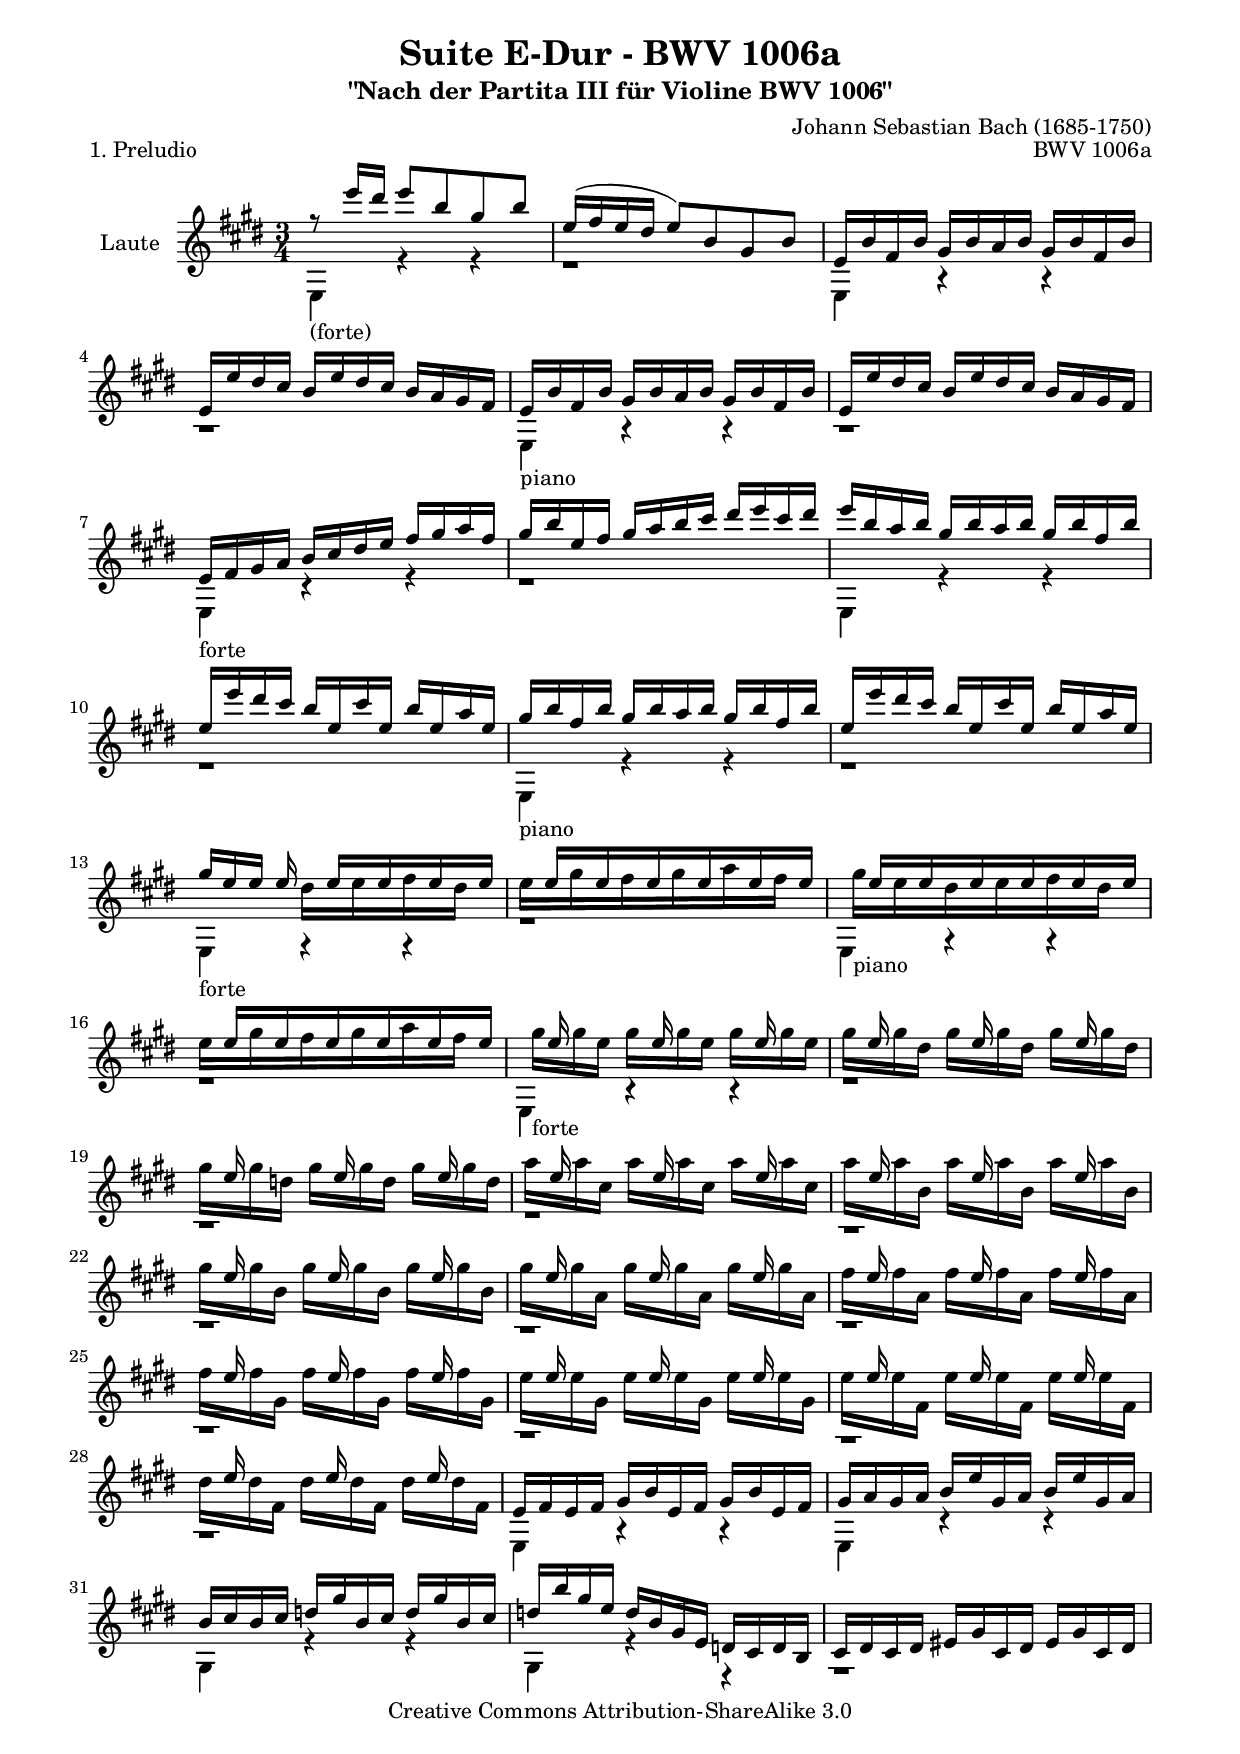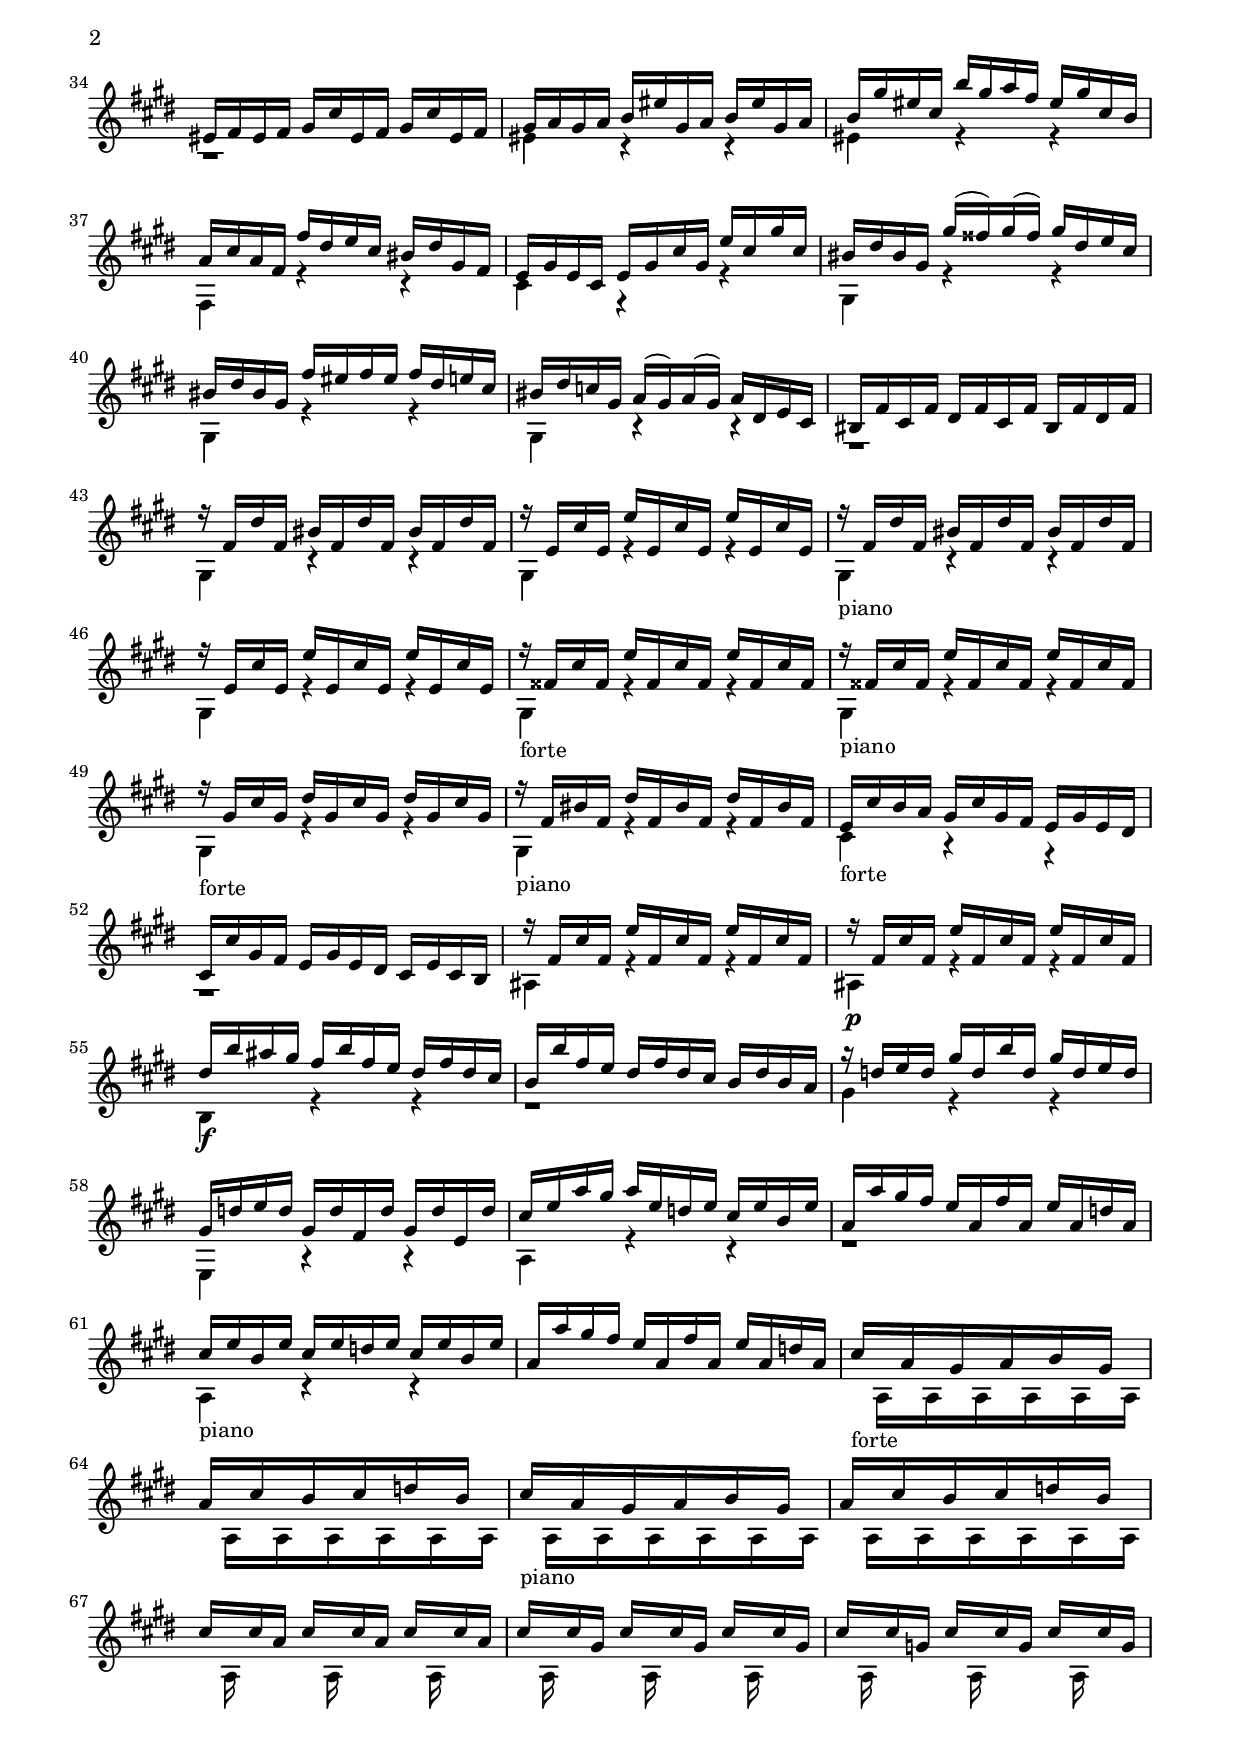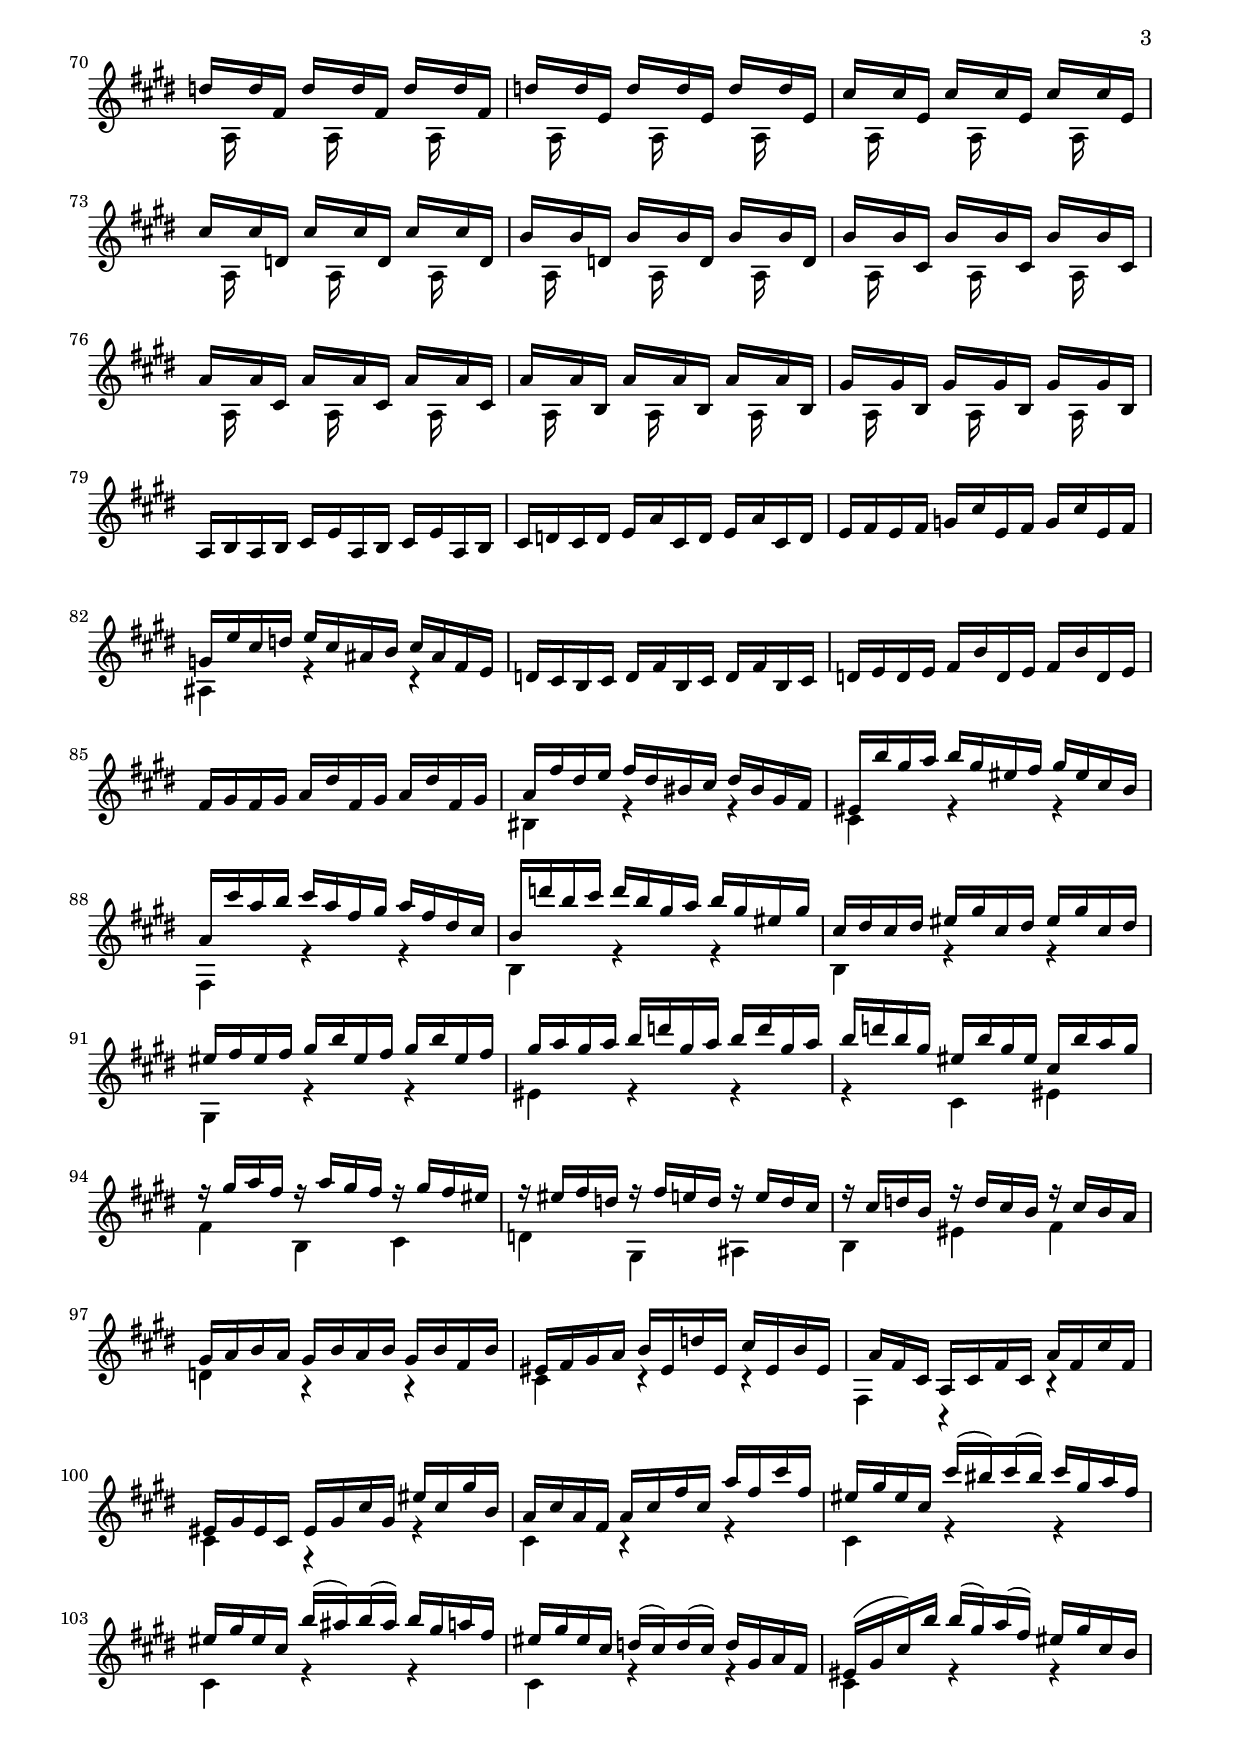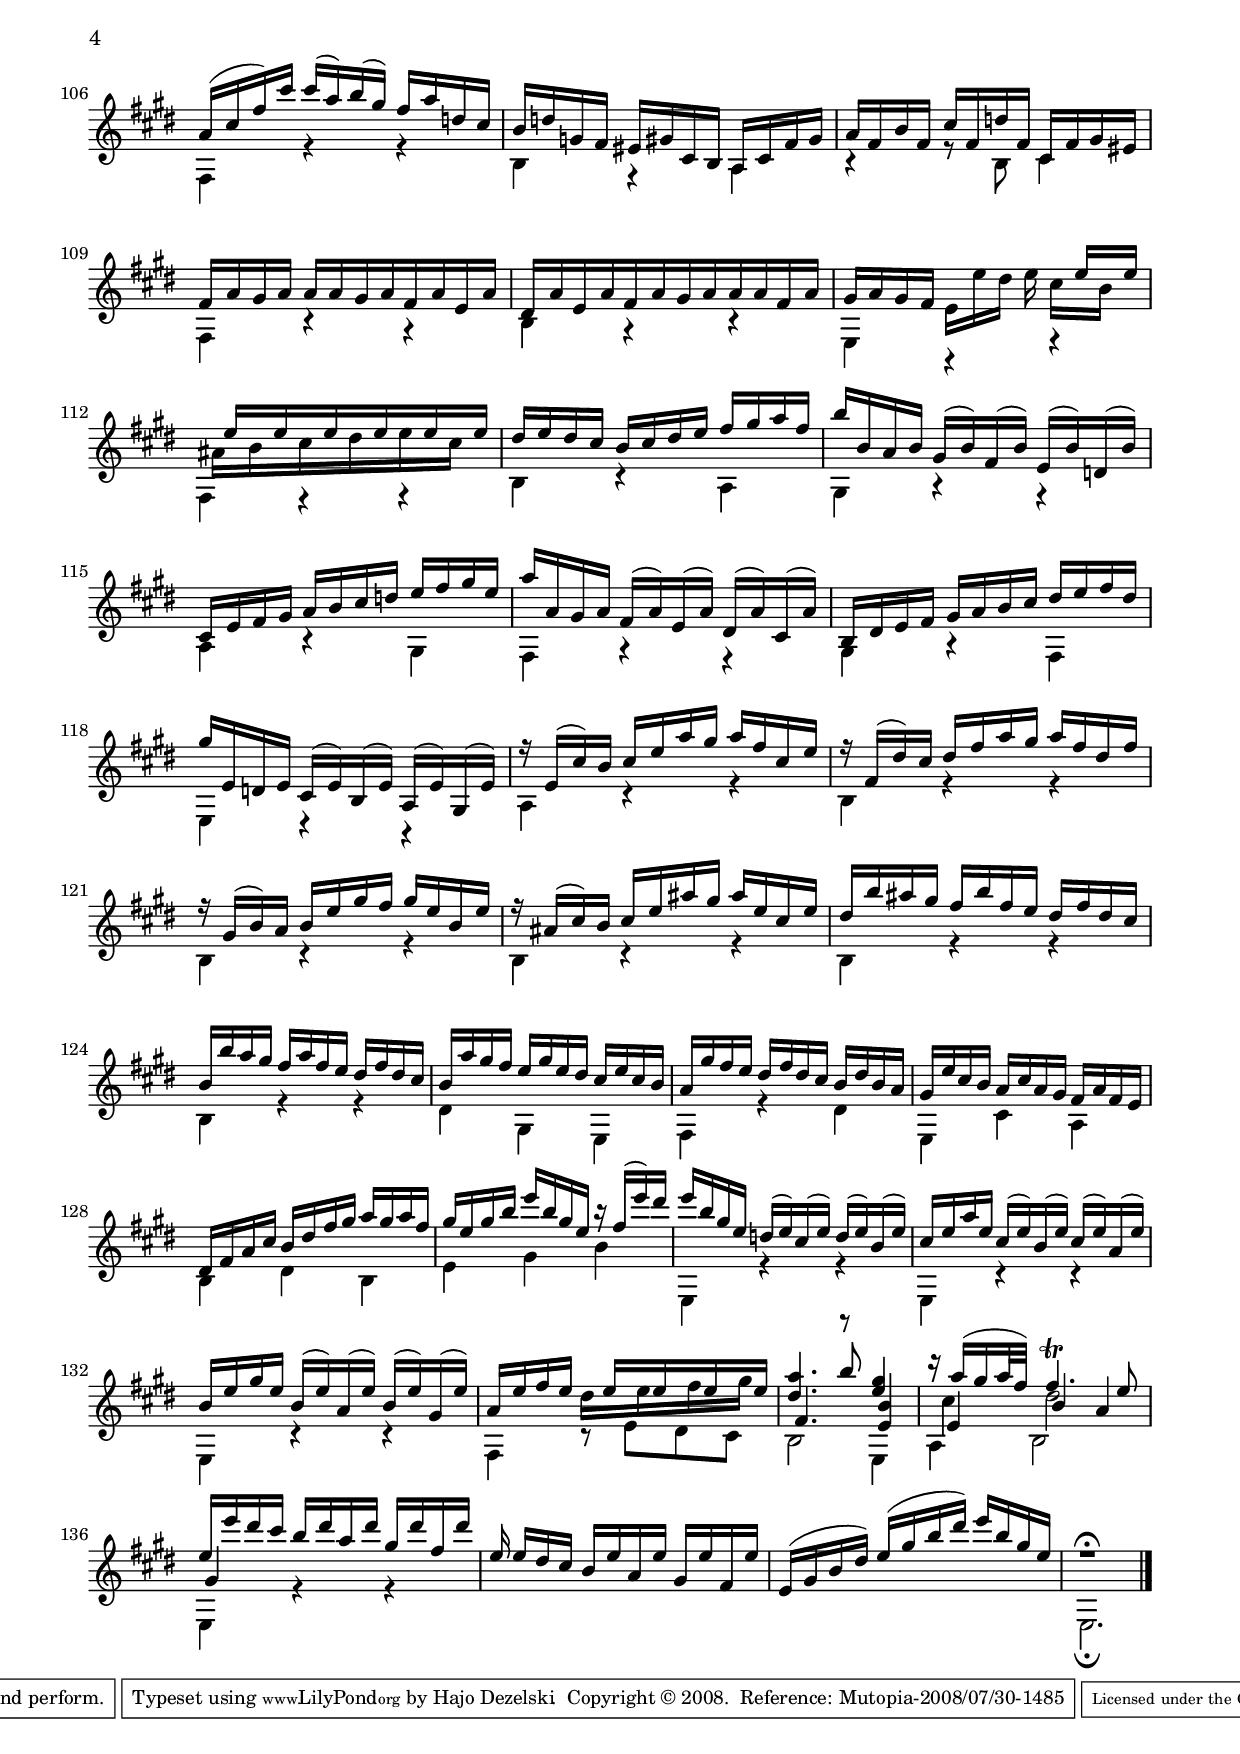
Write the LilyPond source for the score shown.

\version "2.11.48"

\paper {
    page-top-space = #0.0
    %indent = 0.0
    line-width = 18.0\cm
    ragged-bottom = ##f
    ragged-last-bottom = ##f
}

% #(set-default-paper-size "a4")

#(set-global-staff-size 19)

\header {
        title = "Suite E-Dur - BWV 1006a"
        subtitle = "\"Nach der Partita III für Violine BWV 1006\""
        piece = "1. Preludio"
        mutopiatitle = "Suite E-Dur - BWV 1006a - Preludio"
        composer = "Johann Sebastian Bach (1685-1750)"
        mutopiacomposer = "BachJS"
        opus = "BWV 1006a"
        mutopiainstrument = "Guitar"
		arrangement = "Hajo Dezelski"
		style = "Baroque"
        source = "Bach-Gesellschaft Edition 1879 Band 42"
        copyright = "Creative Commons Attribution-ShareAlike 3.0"
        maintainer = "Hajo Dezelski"
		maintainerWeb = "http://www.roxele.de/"
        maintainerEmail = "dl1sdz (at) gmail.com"
	
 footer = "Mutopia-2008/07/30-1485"
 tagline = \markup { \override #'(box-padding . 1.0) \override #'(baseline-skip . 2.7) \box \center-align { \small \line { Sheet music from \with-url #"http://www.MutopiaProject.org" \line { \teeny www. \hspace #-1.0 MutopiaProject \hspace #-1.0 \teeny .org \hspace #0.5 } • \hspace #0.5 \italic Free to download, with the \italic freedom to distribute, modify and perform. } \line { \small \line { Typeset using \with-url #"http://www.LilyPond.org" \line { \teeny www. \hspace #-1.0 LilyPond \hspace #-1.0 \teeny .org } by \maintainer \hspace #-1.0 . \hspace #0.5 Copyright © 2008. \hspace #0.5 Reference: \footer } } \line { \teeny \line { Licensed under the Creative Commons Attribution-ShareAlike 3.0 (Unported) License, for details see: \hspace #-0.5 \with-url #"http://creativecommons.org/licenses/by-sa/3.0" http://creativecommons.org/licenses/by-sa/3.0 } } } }
}

melodyOne = \relative e'' {
    r8_\markup { (forte) } e'16  [ dis ] e8 [ b gis b ] | % 1
    e,16 [ (fis e dis ] e8) [ b gis b ] | % 2
    s1*3/4 | % 3
    e,16 [ e' dis cis ] b [ e dis cis ] s4 | % 4
	s1*3/4_\markup { piano }  | % 5
	e,16 [ e' dis cis ] b [ e dis cis ] s4  | % 6
    s4_\markup { forte } b16 [ cis dis e ] fis [ gis a fis ] | % 7
    gis16 [ b e, fis ] gis [ a b cis ] dis [ e cis dis ] | % 8
    e16 [ b a b ] gis [ b a b ] gis [ b fis b ] | % 9
    e,16 [ e' dis cis ] b16 [ e, cis' e, ] b' [ e, a e]  | % 10
	gis16_\markup { piano } [ b fis b ] gis [ b a b ] gis [ b fis b]  | % 11
	e,16 [ e' dis cis ] b16 [ e, cis' e, ] b' [ e, a e]  | % 12
    gis16_\markup { forte }  [ e e ] e16 s16 e16 [ s16 e16  s16 e16 s16 e16 ] | % 13
    s16 e16 [ s16 e16 s16 e16 s16 e16 s16 e16 s16 e16 ] | % 14
    s16 e16 [ s16 e16 s16 e16 s16 e16 s16 e16 s16 e16 ] | % 15
    s16 e16 [ s16 e16 s16 e16 s16 e16 s16 e16 s16 e16 ] | % 16
	s16 e16 s8. e16 s8. e16 s8 | % 17
    s16 e16 s8. e16 s8. e16 s8 | % 18
    s16 e16 s8. e16 s8. e16 s8 | % 19
    s16 e16 s8. e16 s8. e16 s8 | % 20
    s16 e16 s8. e16 s8. e16 s8 | % 21
    s16 e16 s8. e16 s8. e16 s8 | % 22
    s16 e16 s8. e16 s8. e16 s8 | % 23
    s16 e16 s8. e16 s8. e16 s8 | % 24
    s16 e16 s8. e16 s8. e16 s8 | % 25
    s16 e16 s8. e16 s8. e16 s8 | % 26
    s16 e16 s8. e16 s8. e16 s8 | % 27
	s16 e16 s8. e16 s8. e16 s8 | % 28
	s2. | % 29
    s4 b16 [ e gis, a ] b [ e gis, a ] | % 30
    b16 [ cis b cis ] d [ gis b, cis ] d [ gis b, cis ] | % 31
    d16 [ b' gis e ] d [ b gis e ] s4 | % 32
    s2. | % 33
    s2. | % 34
    s4 b'16 [ eis gis, a ] b [ eis gis, a ] | % 35
    b16 [ gis' eis cis ] b' [ gis a fis ] eis [ gis cis, b ] | %36
    s4 fis'16 [ dis e cis ] bis [ dis gis, fis ] | % 37
    s2 e'16 [ cis gis' cis, ] | % 38
    bis16 [ dis bis gis ] gis' [ (fisis) gis (fisis) ] gis [ dis e cis ] | % 39
    bis16 [ dis bis gis ] fis' [ eis fis eis ] fis [ dis e cis ] | % 40
    bis16 [ dis c gis ] a [ (gis) a (gis) ] s4 | % 41
    s2. | % 42
    s2. | % 43
    s2. | % 44
    s4_\markup { piano } s2 | % 45
	s2. | % 46
    s4_\markup { forte } s2 | % 47
    s4_\markup { piano } s2 | % 48
    s4_\markup { forte } s2 | % 49
    s4_\markup { piano } s2 | % 50
    s4_\markup { forte } s2 | % 51
    s2. | % 52
    s2. | % 53
    s4 \p s2 | % 54
    dis'16 \f [ b' ais gis ] fis [ b fis e ] dis [ fis dis cis ] | % 55
    b16 [ b' fis e ] dis [ fis dis cis ] b [ dis b a ] | % 56
    r16 d16 [ e d] gis [d b' d,] gis [d e d] | % 57
    s2.| % 58
    cis16 [ e a gis ] a [e d e] cis [e b e] | % 59
    a,16 [ a' gis fis ] e [a, fis' a, ] e' [a, d a ] | % 60
    cis16_\markup { piano }  [e b e] cis [e d e] cis [e b e] | % 61
    a,16 [ a' gis fis ] e [ a, fis' a,] e' [a, d a] | % 62
	cis16_\markup { forte }  [ s16 a16 s16 gis16 s16 a16 s16 b16 s16 gis16 ] s16  | % 63
    a16 [s16  cis16 s16  b16 s16  cis s16  d16 s16  b ] s16 | % 64
    cis16_\markup { piano } [ s16 a16 s16  gis16 s16  a16 s16  b16  s16  gis16 ] s16 | % 65
    a16 [ s16 cis16 s16  b16 s16  cis16 s16  d16 s16  b16 ] s16 | % 66	
	cis16 [ s16 cis16 a ] cis [ s16 cis16 a] cis [ s16 cis16 a ] | % 67
	cis16 [ s16 cis16 gis ] cis [ s16 cis16 gis] cis [ s16 cis16 gis ] | % 68
	cis16 [ s16 cis16 g ] cis [ s16 cis16 g] cis [ s16 cis16 g ] | % 69
	d'16 [ s16 d16 fis, ] d' [ s16 d16 fis,] d' [ s16 d16 fis, ] | % 70
	d'16 [ s16 d16 e, ] d' [ s16 d16 e,] d' [ s16 d16 e, ] | % 71
	cis'16 [ s16 cis16 e, ] cis' [ s16 cis16 e, ] cis' [ s16 cis16 e, ] | % 72
	cis'16 [ s16 cis16 d, ] cis' [ s16 cis16 d, ] cis' [ s16 cis16 d, ] | % 73
	b'16 [ s16 b16 d, ] b' [ s16 b16 d, ] b' [ s16 b16 d, ] | % 74
	b'16 [ s16 b16 cis, ] b' [ s16 b16 cis, ] b' [ s16 b16 cis, ] | % 75
	a'16 [ s16 a16 cis, ] a' [ s16 a16 cis, ] a' [ s16 a16 cis, ] | % 76
	a'16 [ s16 a16 b, ] a' [ s16 a16 b, ] a' [ s16 a16 b, ] | % 77
	gis'16 [ s16 gis16 b, ] gis' [ s16 gis16 b, ] gis' [ s16 gis16 b, ] | % 78
    a16 [ b a b ] cis [ e a, b ] cis [ e a, b ] | % 79
    cis16 [ d cis d ] e [ a cis, d ] e [ a cis, d ] | % 80
    e16 [ fis e fis ] g [ cis e, fis ] g [ cis e, fis ] | % 81
    g16 [ e' cis d ] e [ cis ais b ] cis [ ais fis e ] | % 82
    d16 [ cis b cis ] d [ fis b, cis ] d [ fis b, cis ] | % 83
    d16 [ e d e ] fis [ b d, e ] fis [ b d, e ] | % 84
    fis16 [ gis fis gis ] a [ dis fis, gis ] a [ dis fis, gis ] | % 85
    a16 [ fis' dis e ] fis [ dis bis cis ] dis [ bis gis fis ] | % 86
    eis16 [ b'' gis a ] b [ gis eis fis ] gis [ eis cis b ] | % 87
    a16 [ cis' a b ] cis [ a fis gis ] a [ fis dis cis ] | % 88
    b16 [ d' b cis ] d [ b gis a ] b [ gis eis gis ] | % 89
    cis,16 [ dis cis dis ] eis [ gis cis, dis ] eis [ gis cis, dis ] | % 90
    eis16 [ fis eis fis ] gis [ b eis, fis ] gis [ b eis, fis ] | % 91
    gis16 [ a gis a ] b [ d gis, a ] b [ d gis, a ] | % 92
    b16 [ d b gis ] eis [ b' gis eis ] cis [ b' a gis ] | % 93
    r16 gis16 [ a fis ] r16 a16 [ gis fis ] r16 gis16 [ fis eis ] | % 94
    r16 eis16 [ fis d ] r16 fis16 [ e d ] r16 e16 [ d cis] | % 95
    r16 cis16 [ d b ] r16  d16 [cis b ] r16  cis16 [ b a ] | % 96
    s2. | % 97
    s2. | % 98
    s2. | % 99	
    s2 eis'16 [ cis gis' b, ] | % 100
    s4 a16 [ cis fis cis ] a' [ fis cis' fis, ] | % 101
    eis16 [ gis eis cis ] cis' [ (bis) cis (bis) ] cis [ gis a fis ] | % 102
	eis16 [ gis eis cis ] b' [ (ais) b (ais) ] b [ gis a fis ] | % 103
    eis16 [ gis eis cis ] d [ (cis) d (cis) ] d [ gis, a fis ] | % 104
    eis16 [ (gis cis) b' ] b [ (gis) a (fis) ] eis [ gis cis, b ] | % 105
    a16 [ (cis fis) cis' ] cis [ (a) b (gis) ] fis [ a d, cis ] | % 106
    s2. | % 107
    s2. | % 108
    s2. | % 109
    s2. | % 110
    s2 s16 e16 [ s16 e] | % 111
    s16 [e16 s16 e16 s16 e16 s16 e16 s16 e16 s16 e16 ] | % 112
    dis16 [ e dis cis ] b [ cis dis e ] fis [ gis a fis ] | % 113
    s2. | % 114
	s4 a,16 [ b cis d ] e [ fis gis e ] | % 115
    s2. | % 116
    s2 dis16 [e fis dis] | % 117
    s2. | % 118
    s4 cis16 [ e a gis ] a [ fis cis e ] | % 119
    s4 dis16 [ fis a gis ] a [ fis dis fis ] | % 120
    r16 gis,16 [ (b) a ] b [ e gis fis ] gis [ e b e ] | % 121
    r16 ais,16 [ (cis) b ] cis [ e ais gis ] ais [ e cis e ] | % 122
    dis16 [ b' ais gis ] fis [ b fis e ] dis [ fis dis cis ] | % 123
    b16 [ b' a gis ] fis [ a fis e ] dis [ fis dis cis ] | % 124
    b16 [ a' gis fis ] e [ gis e dis ] cis [ e cis b ] | % 125
    a16 [ gis' fis e ] dis [ fis dis cis ] b [ dis b a ] | % 126
    gis16 [ e' cis b ] a [ cis a gis ] s4 | % 127
    s4 b16 [ dis fis gis ] a [ gis a fis ] | % 128
    gis16 [ e gis b ] e [ b gis e ] r16 fis [( e') dis ] | % 129
    e16 [ b gis e ] d [(e) cis (e)] d [(e) b (e)] | % 130
    cis16 [e a e] cis [(e) b (e)] cis [(e) a, (e')] | % 131
    b16 [e gis e] b [(e) a, (e')] b [(e) gis, (e')] | % 132
    a,16 [e' fis e ] s16 e16 [ s16 e16 s16 e16 s16 e16 ] | % 133
    <dis a'>4. b'8 <e, gis>4 | % 134
    r16 a16 [(gis a32 fis) ] fis4.\trill e8 | % 135
    e16 [e' dis cis ] b [dis a dis] gis, [dis' fis, dis'] | % 136
    e,16 e [dis cis ] b [ e a, e'] gis, [e' fis, e'] | % 137
	s4 e16 [( gis b dis)] e [ b gis e ] | % 138
	r1*3/4 \fermata \bar "|." % 139
}

melodyTwo =  \relative d'' {
	s1*3/4*12 | % 12
    s4 dis16 [ s16 e16 s16 fis16 s16 dis16 s16 ] | % 13
    e16 [ s16 gis16 s16 fis16 s16 gis16 s16 a16 s16 fis16] s16  | % 14
    gis16_\markup { piano } [ s16 e16 s16 dis16 s16 e16 s16 fis16 s16 dis16] s16  | % 15
    e16 [ s16 gis16 s16 fis16 s16 gis16 s16 a16 s16 fis16] s16  | % 16
    gis16_\markup { forte }  [ s16 gis16 e ] gis [ s16 gis16 e ] gis [ s16 gis16 e ] | % 17
    gis16 [ s16 gis16 dis ] gis [ s16 gis16 dis ] gis [ s16 gis16 dis ]  | % 18
    gis16 [ s16 gis16 d ] gis [ s16 gis16 d ] gis [ s16 gis16 d ] | % 19
    a'16 [ s16 a16 cis, ] a' [ s16 a16 cis, ] a' [ s16 a16 cis, ] | % 20
    a'16 [ s16 a16 b, ] a' [ s16 a16 b, ] a' [ s16 a16 b, ] | % 21
    gis'16 [ s16 gis16 b, ] gis' [ s16 gis16 b, ] gis' [ s16 gis16 b, ] | % 22
    gis'16 [ s16 gis16 a, ] gis' [ s16 gis16 a, ] gis' [ s16 gis16 a, ] | % 23
    fis'16 [ s16 fis16 a, ] fis' [ s16 fis16 a, ] fis' [ s16 fis16 a, ] | % 24
    fis'16 [ s16 fis16 gis, ] fis' [ s16 fis16 gis, ] fis' [ s16 fis16 gis, ]  | % 25
    e'16 [ s16 e16 gis, ] e' [ s16 e16 gis, ] e' [ s16 e16 gis, ]  | % 26
    e'16 [ s16 e16 fis, ] e' [ s16 e16 fis, ] e' [ s16 e16 fis, ]  | % 27    
	dis'16 [ s16 dis16 fis, ] dis' [ s16 dis16 fis, ] dis' [ s16 dis16 fis, ]  | % 28
    s1*3/4*34 | % 62
	s16  a,16 [ s16 a16 s16 a16 s16 a16 s16 a16 s16 a16] | % 63
	s16  a16 [ s16 a16 s16 a16 s16 a16 s16 a16 s16 a16] | % 64
	s16  a16 [ s16 a16 s16 a16 s16 a16 s16 a16 s16 a16] | % 65
	s16  a16 [ s16 a16 s16 a16 s16 a16 s16 a16 s16 a16] | % 66
	
	s16 a16 s8. a16 s8. a16 s8  | % 67
	s16 a16 s8. a16 s8. a16 s8  | % 68
	s16 a16 s8. a16 s8. a16 s8  | % 69
	s16 a16 s8. a16 s8. a16 s8  | % 70
	s16 a16 s8. a16 s8. a16 s8  | % 71
	s16 a16 s8. a16 s8. a16 s8  | % 72
	s16 a16 s8. a16 s8. a16 s8  | % 73
	s16 a16 s8. a16 s8. a16 s8  | % 74
	s16 a16 s8. a16 s8. a16 s8  | % 75
	s16 a16 s8. a16 s8. a16 s8  | % 76
	s16 a16 s8. a16 s8. a16 s8  | % 77
	s16 a16 s8. a16 s8. a16 s8  | % 78
	s1*3/4*32 | % 110
	s4 e'16 [e' dis ] e cis16 [ s16 b16 ] s16 | % 111
	ais16 [s16 b s16 cis s16 dis s16 e s16 cis s16] | % 112
	s1*3/4*20
	s4 dis16 [s16 e16 s16 fis16 s16 gis16 ] s16 | % 133
	s1*3/4 | % 134
	cis,4 dis2 | % 135
	s1*3/4*4 \bar "|." % 139
}


melodyThree = \relative e' {
	s1*3/4*2 | % 2
	e16 [ b' fis b ] gis [ b a b ] gis [ b fis b ] | % 3
	s2 b16 [ a gis fis ] | % 4	
	e16[ b' fis b ] gis [ b a b ] gis [ b fis b ]  | % 5
	s2 b16 [ a gis fis ] | % 6
	e16 [ fis gis a ] s2 | % 7
	s1*3/4 | % 8
 	s1*3/4 | % 9
	s1*3/4 | % 10
	s1*3/4 | % 11
	s1*3/4 | % 12
	s1*3/4 | % 13
	s1*3/4 | % 14
	s1*3/4 | % 15
	s1*3/4 | % 16
	s1*3/4 | % 17
	s1*3/4 | % 18
	s1*3/4 | % 19
	s1*3/4 | % 20
	s1*3/4 | % 21
	s1*3/4 | % 22
	s1*3/4 | % 23
	s1*3/4 | % 24
	s1*3/4 | % 25
	s1*3/4 | % 26
	s1*3/4 | % 27
	s1*3/4 | % 28
	e16 [ fis e fis ] gis [ b e, fis ] gis [ b e, fis ] | % 29
	gis16 [ a gis a ] s2 | % 30
	s1*3/4 | % 31
	s2 d,16 [ cis d b ]  | % 32
    cis16 [ dis cis dis ] eis [ gis cis, dis ] eis [ gis cis, dis ] | % 33
    eis16 [ fis eis fis ] gis [ cis eis, fis ] gis [ cis eis, fis ] | % 34
	gis16 [ a gis a ] s2 | % 35
	s1*3/4 | % 36
	a16 [ cis a fis ] s2 | % 37
	e16 [ gis e cis ] e [ gis cis gis ] s4| % 38
	s1*3/4 | % 39
	s1*3/4 | % 40
	s2 a16 [ dis, e cis ] | % 41
	bis16 [ fis' cis fis ] dis [ fis cis fis] bis, [fis' dis fis] | % 42
    r16 fis [ dis' fis, ] bis [fis dis' fis,] bis [fis dis' fis, ] | % 43
    r16 e [ cis' e,] e' [ e, cis' e, ] e' [e, cis' e, ] | % 44
    r16 fis [ dis' fis, ] bis [fis  dis' fis, ] bis [fis  dis' fis, ] | % 45
	r16 e [ cis' e,] e' [e,  cis' e, ] e' e,  cis' e,] | % 46
    r16 fisis [ cis' fisis,] e' [fisis,  cis' fisis, ] e' [fisis,  cis' fisis,] | % 47
    r16 fisis [ cis' fisis,] e' [fisis,  cis' fisis, ] e' [fisis,  cis' fisis,] | % 48
    r16 gis [ cis gis] dis' [gis,  cis gis ] dis' [gis,  cis gis] | % 49
    r16 fis [ bis fis] dis' [fis,  bis fis ] dis' [fis,  bis fis] | % 50
    e16 [ cis' b  a] gis [cis  gis fis ] e [gis  e dis] | % 51
    cis16 [ cis' gis fis ] e [ gis e dis ] cis [ e cis b ] | % 52
    r16 fis' [ cis' fis,] e' [fis,  cis' fis, ] e' [fis, cis' fis,] | % 53
	r16 fis [ cis' fis,] e' [fis,  cis' fis, ] e' [fis, cis' fis,] | % 54
	s1*3/4*3 | % 57
	gis16 [d' e d] gis, [d' fis, d'] gis, [d' e, d'] | % 58
	s1*3/4*38 | % 96
	gis,16 [ a b a ] gis [ b a b ] gis [ b fis b ] | % 97
    eis,16 [ fis gis a ] b [eis, d' eis, ] cis' [eis, b' eis, ] | % 98
    s16 a16 [ fis cis ] a [cis fis cis ] a' [ fis cis' fis, ] | % 99	
	eis16 [ gis eis cis ] eis [ gis cis gis ] s4 | % 100
	a16 [ cis a fis ] s2  | % 101
	s1*3/4*5 | % 106
	b16 [ d g, fis ] eis [ gis cis, b ] a [ cis fis gis ] | % 107
	a16 [fis b fis ] cis' [fis, d' fis, ] cis [ fis gis eis ] | % 108
    fis16 [a gis a] a [a gis a fis a e a] | % 109
    dis,16 [a' e a fis a gis a a a fis a] | % 110
	gis16 [ a gis fis ] s2 | % 111
	s1*3/4*2 | % 113
	b'16 [b, a b ] gis [(b) fis (b)] e, [(b') d, (b')] | % 114
	cis,16 [ e fis gis ] s2 | % 115
	a'16 [a, gis a] fis [(a) e (a)] dis, [(a') cis, (a')] | % 116
	b,16 [dis e fis] gis [a b cis] s4 | % 117
	gis'16 [e, d e ] cis [(e) b (e)] a, [(e') gis, (e')] | % 118
	r16 e16 [ (cis') b ] s2 | % 119
	r16 fis16 [( dis') cis ] s2 | % 120
	s1*3/4*6 | % 126
	s2 fis,16 [ a fis e ] | % 127
    dis16 [ fis a cis ] s2 | % 128
	s1*3/4*5 | % 133
	fis,4. r8 <e b'>4 | % 134
	e4 b' a | % 135
	gis4 s2 | % 136
	s1*3/4 | % 137
	e16 [( gis b dis)] s2 | % 138
	s1*3/4 \bar "|." % 139

}

melodyFour = \relative d {
    e4 r4 r4 | % 1
    r1*3/4 | % 2
    e4 r4 r4 | % 3
    r1*3/4 | % 4
	e4 r4 r4 | % 5
    r1*3/4 | % 6
    e4 r4 r4 | % 7
    r1*3/4 | % 8
	e4 r4 r4 | % 9
    r1*3/4 | % 10
    e4 r4 r4 | % 11
    r1*3/4 | % 12
	e4 r4 r4 | % 13
    r1*3/4 | % 14
    e4 r4 r4 | % 15
    r1*3/4 | % 16
    e4 r4 r4 | % 17
	r1*3/4 | % 18
	r1*3/4 | % 19
	r1*3/4 | % 20
	r1*3/4 | % 21
	r1*3/4 | % 22
	r1*3/4 | % 23
	r1*3/4 | % 24
	r1*3/4 | % 25
	r1*3/4 | % 26
	r1*3/4 | % 27
	r1*3/4 | % 28
    e4 r4 r4 | % 29
    e4 r4 r4 | % 30
    gis4 r4 r4 | % 31
    gis4 r4 r4 | % 32
	r1*3/4  | % 33
    r1*3/4  | % 34
    eis'4 r4 r4 | % 35
    eis4 r4 r4 | % 36
    fis,4 r4 r4 | % 37
    cis'4 r4 r4 | % 38
	gis4 r4 r4 | % 39
	gis4 r4 r4 | % 40
	gis4 r4 r4 | % 41
	r1*3/4 | % 42
	gis4 r4 r4 | % 43
	gis4 r4 r4 | % 44
	gis4 r4 r4 | % 45
	gis4 r4 r4 | % 46
	gis4 r4 r4 | % 47
	gis4 r4 r4 | % 48
	gis4 r4 r4 | % 49
	gis4 r4 r4 | % 50
	cis4 r4 r4 | % 51
	r1*3/4 | % 52
	ais4 r4 r4 | % 53
	ais4 r4 r4 | % 54
	b4 r4 r4 | % 55
	r1*3/4 | % 56
	gis'4 r4 r4 | % 57
	e,4 r4 r4 | % 58
	a4 r4 r4 | % 59
	r1*3/4 | % 60
	a4 r4 r4 | % 61
	s1*3/4*20 | % 81
	ais4 r4 r4 | % 82
	s1*3/4*3 | % 85
	bis4 r4 r4 | % 86
	cis4 r4 r4 | % 87
	fis,4 r4 r4 | % 88
	b4 r4 r4 | % 89
	b4 r4 r4 | % 90
	gis4 r4 r4 | % 91
	eis'4 r4 r4 | % 92
	r4 cis4 eis4 | % 93
	fis4 b,4 cis4 | % 94
	d4 gis,4 ais4 | % 95
	b4 eis4 fis4 | % 96
	d4 r4 r4 | % 97
	cis4 r4 r4 | % 98
	fis,4 r4 r4 | % 99
	cis'4 r4 r4 | % 100
	cis4 r4 r4 | % 101
	cis4 r4 r4 | % 102
	cis4 r4 r4 | % 103
	cis4 r4 r4 | % 104
	cis4 r4 r4 | % 105
	fis,4 r4 r4 | % 106
	b4 r4 a4 | % 107
	r4 r8 b8 cis4 | % 108
	fis,4 r4 r4 | % 109
	b4 r4 r4 | % 110
	e,4 r4 r4 | % 111
	fis4 r4 r4 | % 112
	b4 r4 a4 | % 113
	gis4 r4 r4 | % 114
	a4 r4 gis4 | % 115
	fis4 r4 r4 | % 116
	gis4 r4 fis4 | % 117
	e4 r4 r4 | % 118
	a4 r4 r4 | % 119
	b4 r4 r4 | % 120
	b4 r4 r4 | % 121
	b4 r4 r4 | % 122
	b4 r4 r4 | % 123
	b4 r4 r4 | % 124
	dis4 gis,4 e4 | % 125
	fis4 r4 dis'4 | % 126
	e,4 cis'4 a4 | % 127
	b4 dis4 b4 | % 128
	e4 gis4 b4 | % 129
	e,,4 r4 r4 | % 130
	e4 r4 r4 | % 131
	e4 r4 r4 | % 132
	fis4 r8 e'8 [ dis cis ] | % 133
	b2  e,4 | % 134
	a4 b2 | % 135
	e,4 r4 r4 | % 136
	s1*3/4 | % 137
	s1*3/4 | % 138
	e2. \fermata \bar "|." % 139

}

melody = << \melodyOne \\ \melodyTwo \\ \melodyThree  \\ \melodyFour >>

% The score definition

\score {
	\context Staff << 
        \set Staff.instrumentName = "Laute"
	\set Staff.midiInstrument = "acoustic guitar (nylon)"
        { \clef treble \key e \major \time 3/4 \melody  }
    >>
	\layout { }
 	 \midi { }
}
